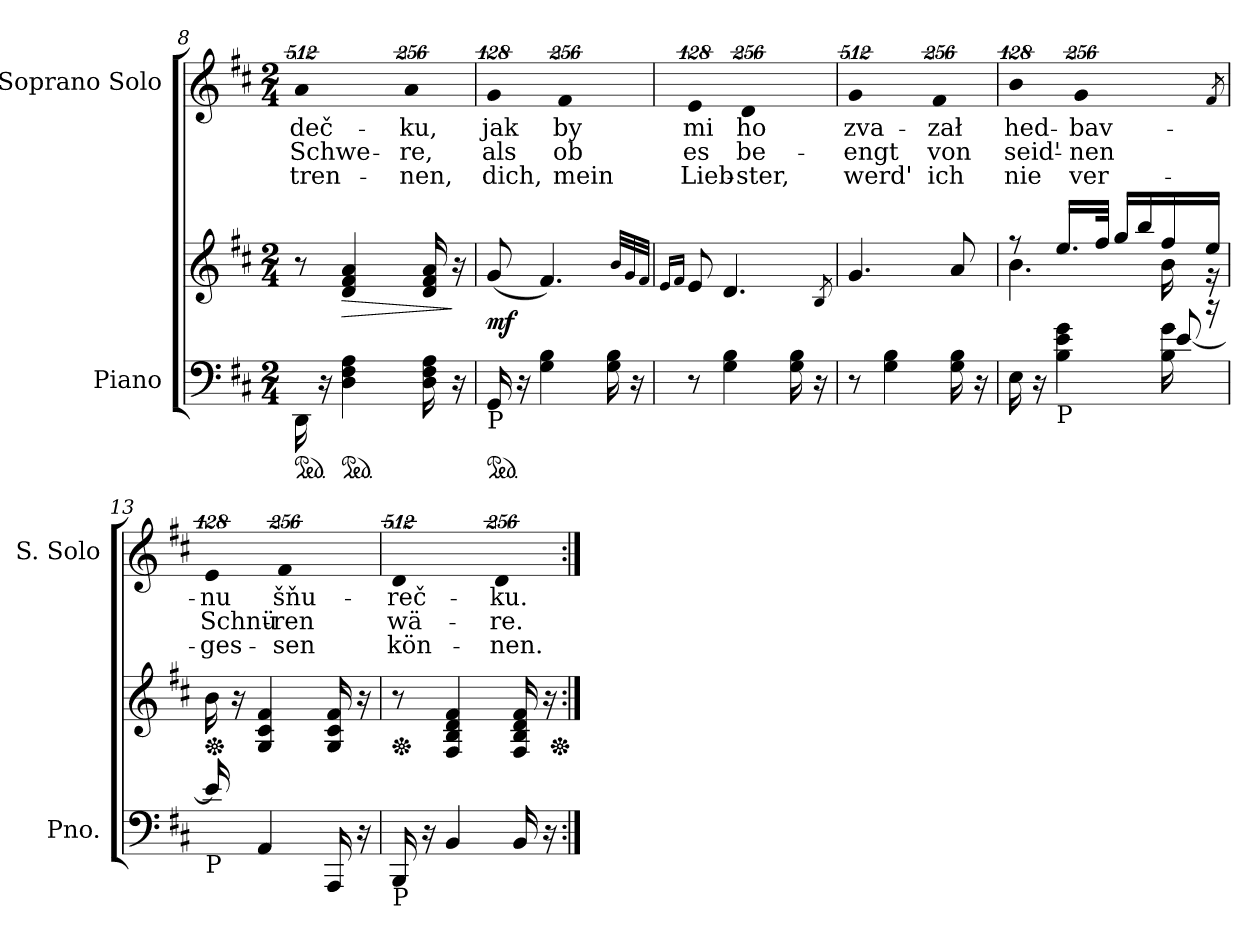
**kern	**kern	**dynam	**kern	**text	**text	**text
*part2	*part2	*part2	*part1	*part1	*part1	*part1
*staff3	*staff2	*staff2/3	*staff1	*staff1	*staff1	*staff1
*I"Piano	*	*	*I"Soprano Solo	*	*	*
*I'Pno.	*	*	*I'S. Solo	*	*	*
*clefF4	*clefG2	*	*clefG2	*	*	*
*k[f#c#]	*k[f#c#]	*	*k[f#c#]	*	*	*
*D:	*D:	*	*D:	*	*	*
*M2/4	*M2/4	*	*M2/4	*	*	*
*ped	*	*	*	*	*	*
=8	=8	=8	=8	=8	=8	=8
*^	*	*	*	*	*	*
!	!	!	!	!LO:N:vis=2	!	!	!
!	!	!	!	!	!LO:LY:b:color=#000000	!LO:LY:b:color=#000000	!LO:LY:b:color=#000000
8ryy	16DDi\	8r	.	1024%341ai/	-deč-	Schwe-	tren-
.	16r	.	.	.	.	.	.
*ped	*	*	*	*	*	*	*
!	!	!	!LO:HP:b	!	!	!	!
4Di\ 4F#i 4Ai	8ryy	4di/ 4f#i 4ai	>	.	.	.	.
.	4ryy	.	.	.	.	.	.
!	!	!	!	!LO:N:vis=4	!	!	!
!	!	!	!	!	!LO:LY:b:color=#000000	!LO:LY:b:color=#000000	!LO:LY:b:color=#000000
.	.	.	.	1024%171ai/	-ku,	-re,	-nen,
16Di\ 16F#i 16Ai	.	16di/ 16f#i 16ai	.	.	.	.	.
16r	.	16r	]	.	.	.	.
*v	*v	*	*	*	*	*	*
=9	=9	=9	=9	=9	=9	=9
*ped	*	*	*	*	*	*
!	!	!	!LO:N:vis=4	!	!	!
!LO:TX:b:t=P	!	!	!	!	!	!
!	!	!	!	!LO:LY:b:color=#000000	!LO:LY:b:color=#000000	!LO:LY:b:color=#000000
16GGi/	(8gi/	mf	512%85gi/	jak	als	dich,
16r	.	.	.	.	.	.
4Gi\ 4Bi	4.f#i/)	.	.	.	.	.
!	!	!	!LO:N:vis=2	!	!	!
!	!	!	!	!LO:LY:b:color=#000000	!LO:LY:b:color=#000000	!LO:LY:b:color=#000000
.	.	.	512%171f#i/	by	ob	mein
16Gi\ 16Bi	.	.	.	.	.	.
16r	.	.	.	.	.	.
.	32qbi/LLL	.	.	.	.	.
.	32qgi/	.	.	.	.	.
.	32qf#i/JJJ	.	.	.	.	.
=10	=10	=10	=10	=10	=10	=10
.	16qei/LL	.	.	.	.	.
.	16qf#i/JJ	.	.	.	.	.
!	!	!	!LO:N:vis=4	!	!	!
!	!	!	!	!LO:LY:b:color=#000000	!LO:LY:b:color=#000000	!LO:LY:b:color=#000000
8r	8ei/	.	512%85ei/	mi	es	Lieb-
4Gi\ 4Bi	4.di/	.	.	.	.	.
!	!	!	!LO:N:vis=2	!	!	!
!	!	!	!	!LO:LY:b:color=#000000	!LO:LY:b:color=#000000	!LO:LY:b:color=#000000
.	.	.	512%171di/	ho	be-	-ster,
16Gi\ 16Bi	.	.	.	.	.	.
16r	.	.	.	.	.	.
.	8qBi/	.	.	.	.	.
=11	=11	=11	=11	=11	=11	=11
!	!	!	!LO:N:vis=2	!	!	!
!	!	!	!	!LO:LY:b:color=#000000	!LO:LY:b:color=#000000	!LO:LY:b:color=#000000
8r	4.gi/	.	1024%341gi/	zva-	-engt	werd'
4Gi\ 4Bi	.	.	.	.	.	.
!	!	!	!LO:N:vis=4	!	!	!
!	!	!	!	!LO:LY:b:color=#000000	!LO:LY:b:color=#000000	!LO:LY:b:color=#000000
.	.	.	1024%171f#i/	-zał	von	ich
16Gi\ 16Bi	8ai/	.	.	.	.	.
16r	.	.	.	.	.	.
=12	=12	=12	=12	=12	=12	=12
*^	*^	*	*	*	*	*
!	!	!	!	!	!LO:N:vis=4	!	!	!
!	!	!	!	!	!	!LO:LY:b:color=#000000	!LO:LY:b:color=#000000	!LO:LY:b:color=#000000
16Ei\	4.ryy	8r	4.bi\	.	512%85bi\	hed-	seid'-	nie
16r	.	.	.	.	.	.	.	.
!LO:TX:b:t=P	!	!	!	!	!	!	!	!
4Bi\ 4ei 4gi	.	16.eei/LL	.	.	.	.	.	.
!	!	!	!	!	!LO:N:vis=2	!	!	!
!	!	!	!	!	!	!LO:LY:b:color=#000000	!LO:LY:b:color=#000000	!LO:LY:b:color=#000000
.	.	.	.	.	512%171gi/	-bav-	-nen	ver-
.	.	32ff#i/JJk	.	.	.	.	.	.
.	.	16ggi/LL	.	.	.	.	.	.
.	.	16bbi/	.	.	.	.	.	.
16Bi\ 16gi	[<8ei/	16ff#i/	16bi\	.	.	.	.	.
16r	.	16eei/JJ	16r	.	.	.	.	.
*	*	*v	*v	*	*	*	*	*
.	.	.	.	8qf#i/	.	.	.
=13	=13	=13	=13	=13	=13	=13	=13
*	*	*Xped	*	*	*	*	*
!	!	!	!	!LO:N:vis=4	!	!	!
!LO:TX:b:t=P	!	!	!	!	!	!	!
!	!	!	!	!	!LO:LY:b:color=#000000	!LO:LY:b:color=#000000	!LO:LY:b:color=#000000
8ryy	16ei/]	16bi\	.	512%85ei/	-nu	Schnü-	-ges-
.	4..ryy	16r	.	.	.	.	.
4AAi/	.	4Gi/ 4c#i 4f#i	.	.	.	.	.
!	!	!	!	!LO:N:vis=2	!	!	!
!	!	!	!	!	!LO:LY:b:color=#000000	!LO:LY:b:color=#000000	!LO:LY:b:color=#000000
.	.	.	.	512%171f#i/	šňu-	-ren	-sen
16AAAi/	.	16Gi/ 16c#i 16f#i	.	.	.	.	.
16r	.	16r	.	.	.	.	.
*v	*v	*	*	*	*	*	*
=14	=14	=14	=14	=14	=14	=14
*	*Xped	*	*	*	*	*
!	!	!	!LO:N:vis=2	!	!	!
!LO:TX:b:t=P	!	!	!	!	!	!
!	!	!	!	!LO:LY:b:color=#000000	!LO:LY:b:color=#000000	!LO:LY:b:color=#000000
16BBBi/	8r	.	1024%341di/	-reč-	wä-	kön-
16r	.	.	.	.	.	.
4BBi/	4F#i/ 4Bi 4di 4f#i	.	.	.	.	.
!	!	!	!LO:N:vis=4	!	!	!
!	!	!	!	!LO:LY:b:color=#000000	!LO:LY:b:color=#000000	!LO:LY:b:color=#000000
.	.	.	1024%171di/	-ku.	-re.	-nen.
16BBi/	16F#i/ 16Bi 16di 16f#i	.	.	.	.	.
16r	16r	.	.	.	.	.
*	*Xped	*	*	*	*	*
=:|!	=:|!	=:|!	=:|!	=:|!	=:|!	=:|!
*-	*-	*-	*-	*-	*-	*-
